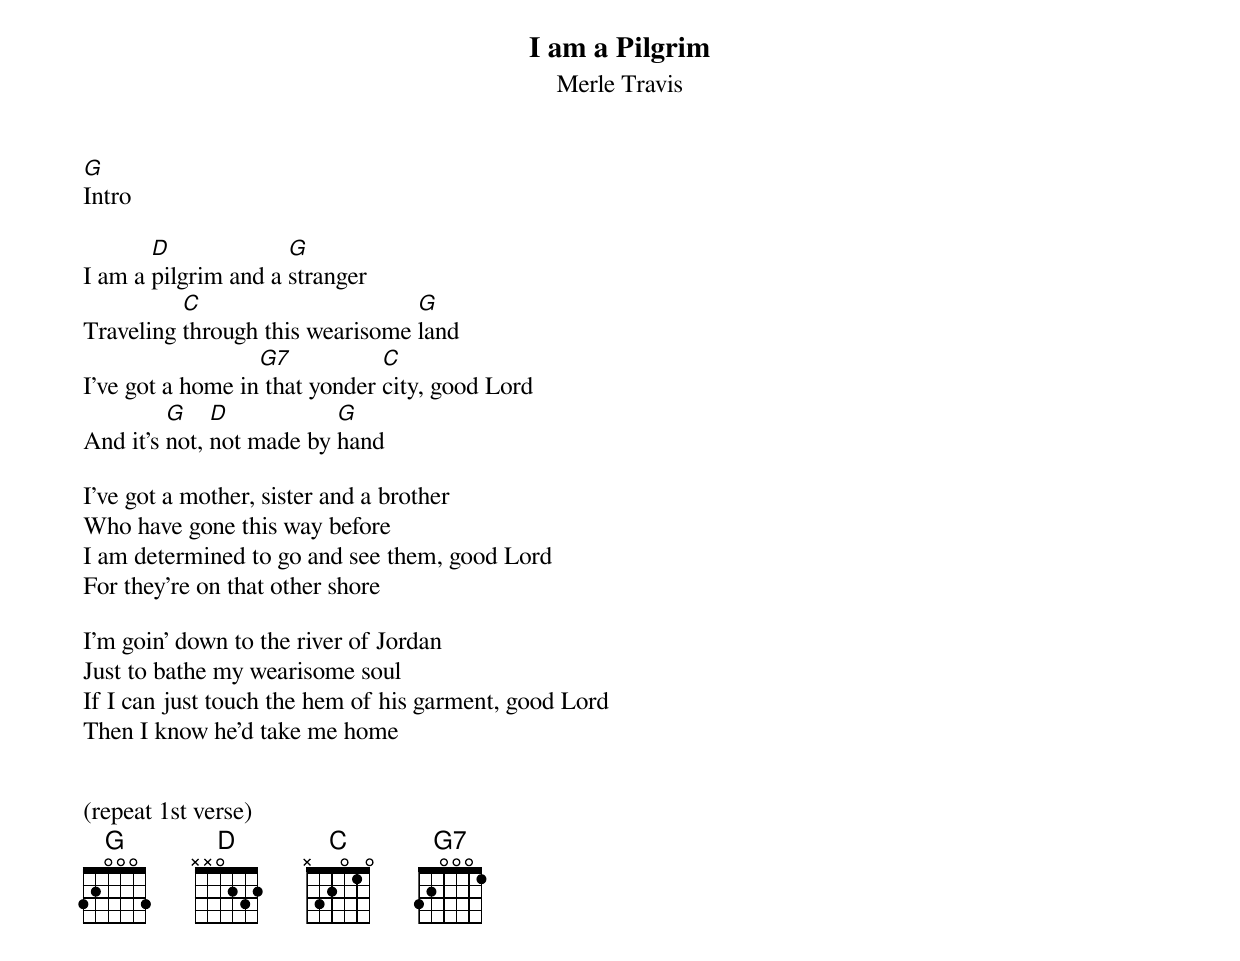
{title: I am a Pilgrim}
{subtitle: Merle Travis}

[G]Intro

{sov}
I am a [D]pilgrim and a [G]stranger
Traveling [C]through this wearisome [G]land
I've got a home in[G7] that yonder [C]city, good Lord
And it's [G]not, [D]not made by [G]hand
{eov}

{sov}
I've got a mother, sister and a brother
Who have gone this way before
I am determined to go and see them, good Lord
For they're on that other shore
{eov}

{sov}
I'm goin' down to the river of Jordan
Just to bathe my wearisome soul
If I can just touch the hem of his garment, good Lord
Then I know he'd take me home
{eov}


(repeat 1st verse)
